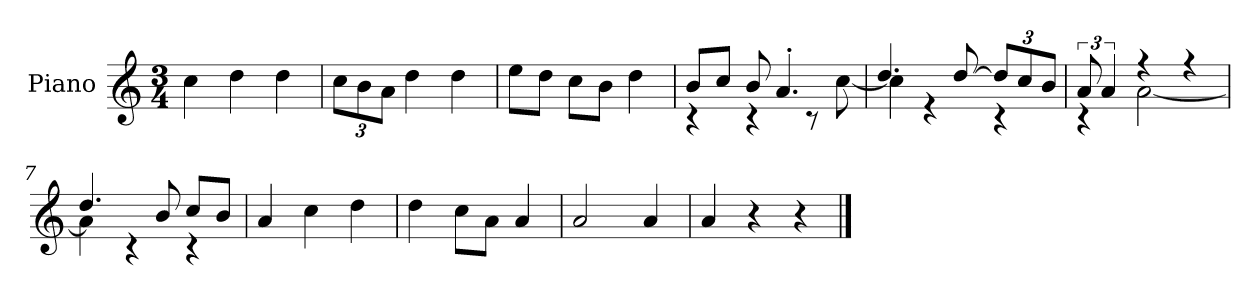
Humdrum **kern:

**kern
*part1
*staff1
*I"Piano
*I'P-no
*clefG2
*k[]
*M3/4
*MM175
=1
4cc\
4dd\
4dd\
=2
*Xbrackettup
12cc\L
12b\
12a\J
4dd\
4dd\
=3
8ee\L
8dd\J
8cc\L
8b\J
4dd\
=4
*^
8b/L	4r
8cc/J	.
8b/	4r
4.a'/	.
.	8r
.	[8cc\
=5	=5
4.dd/	4cc\]
.	4r
[8dd/	.
12dd/L]	4r
12cc/	.
12b/J	.
=6	=6
*brackettup	*
12a/	4r
6a/	.
4r	[2a\
4r	.
=7	=7
4.dd/	4a\]
.	4r
8b/	.
8cc/L	4r
8b/J	.
*v	*v
!!LO:LB:g=z
=8
4a/
4cc\
4dd\
=9
4dd\
8cc\L
8a\J
4a/
=10
2a/
4a/
=11
4a/
4r
4r
==
*-
